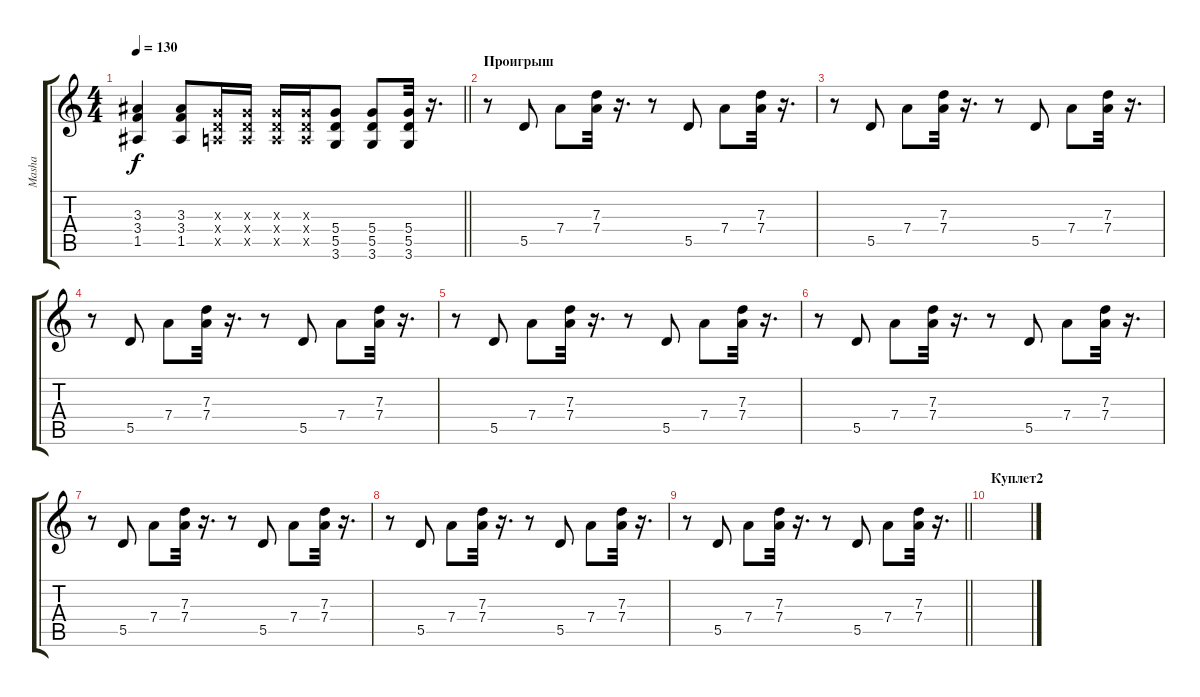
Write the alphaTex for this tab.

\track ("Masha" "Masha") {instrument overdrivenguitar}
\staff {score tabs}
\tuning (E4 B3 G3 D3 A2 E2) {hide}
\ts (4 4)
\tempo 130
\clef g2
\barLineRight lightlight
\ks c
(3.3 3.4 1.5).4{dy f} (3.3 3.4 1.5).8 (0.3{x} 0.4{x} 0.5{x}).16 (0.3{x} 0.4{x} 0.5{x}).16 (0.3{x} 0.4{x} 0.5{x}).16 (0.3{x} 0.4{x} 0.5{x}).16 (5.4 5.5 3.6).8 (5.4 5.5 3.6).8 (5.4 5.5 3.6).32 r.16{d} |
\section ("" "Проигрыш")
r.8 5.5.8 7.4.8 (7.3 7.4).32 r.16{d} r.8 5.5.8 7.4.8 (7.3 7.4).32 r.16{d} |
r.8 5.5.8 7.4.8 (7.3 7.4).32 r.16{d} r.8 5.5.8 7.4.8 (7.3 7.4).32 r.16{d} |
r.8 5.5.8 7.4.8 (7.3 7.4).32 r.16{d} r.8 5.5.8 7.4.8 (7.3 7.4).32 r.16{d} |
r.8 5.5.8 7.4.8 (7.3 7.4).32 r.16{d} r.8 5.5.8 7.4.8 (7.3 7.4).32 r.16{d} |
r.8 5.5.8 7.4.8 (7.3 7.4).32 r.16{d} r.8 5.5.8 7.4.8 (7.3 7.4).32 r.16{d} |
r.8 5.5.8 7.4.8 (7.3 7.4).32 r.16{d} r.8 5.5.8 7.4.8 (7.3 7.4).32 r.16{d} |
r.8 5.5.8 7.4.8 (7.3 7.4).32 r.16{d} r.8 5.5.8 7.4.8 (7.3 7.4).32 r.16{d} |
\barLineRight lightlight
r.8 5.5.8 7.4.8 (7.3 7.4).32 r.16{d} r.8 5.5.8 7.4.8 (7.3 7.4).32 r.16{d} |
\section ("" "Куплет2")
